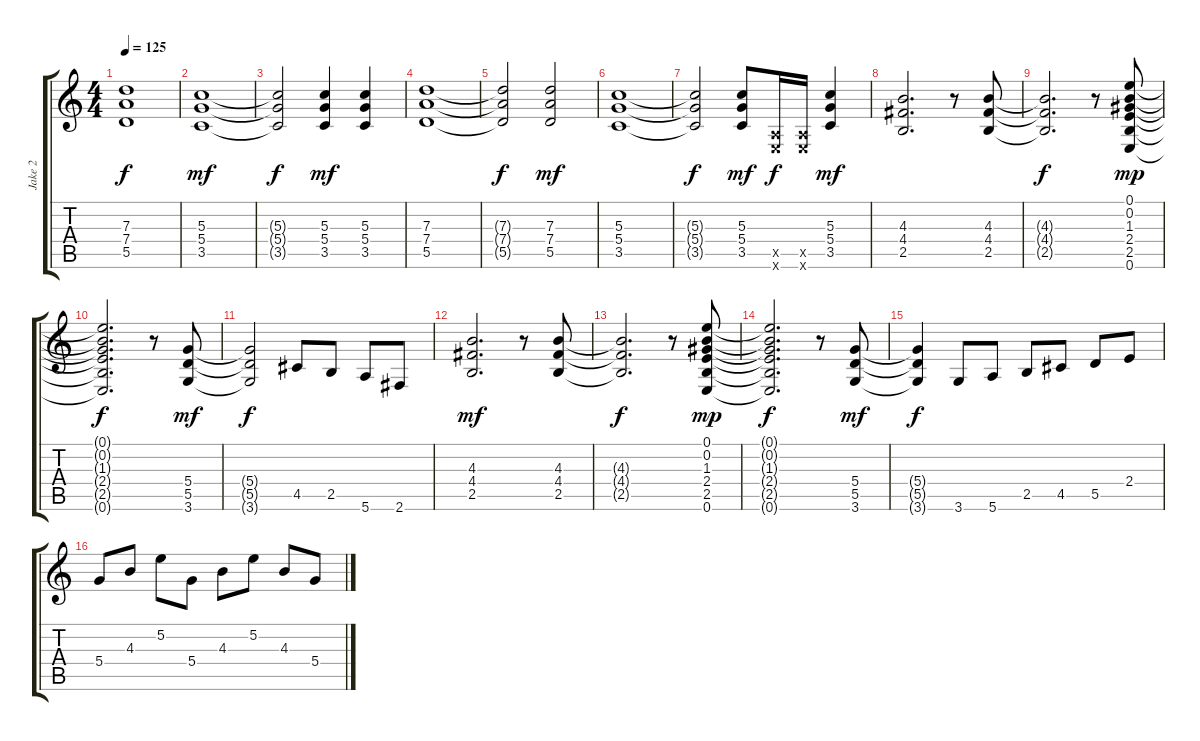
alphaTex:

\track ("Jake 2" "Jake 2") {instrument electricguitarclean}
\staff {score tabs}
\tuning (E4 B3 G3 D3 A2 E2) {hide}
\ts (4 4)
\tempo 125
\clef g2
\ks c
(7.3{t} 7.4{t} 5.5{t}).1{dy f} |
(5.3 5.4 3.5).1{dy mf} |
(5.3{t} 5.4{t} 3.5{t}).2{dy f} (5.3 5.4 3.5).4{dy mf} (5.3 5.4 3.5).4 |
(7.3 7.4 5.5).1 |
(7.3{t} 7.4{t} 5.5{t}).2{dy f} (7.3 7.4 5.5).2{dy mf} |
(5.3 5.4 3.5).1 |
(5.3{t} 5.4{t} 3.5{t}).2{dy f} (5.3 5.4 3.5).8{dy mf} (0.5{x} 0.6{x}).16{dy f} (0.5{x} 0.6{x}).16 (5.3 5.4 3.5).4{dy mf} |
(4.3 4.4 2.5).2{d} r.8 (4.3 4.4 2.5).8 |
(4.3{t} 4.4{t} 2.5{t}).2{d dy f} r.8 (0.1 0.2 1.3 2.4 2.5 0.6).8{dy mp} |
(0.1{t} 0.2{t} 1.3{t} 2.4{t} 2.5{t} 0.6{t}).2{d dy f} r.8 (5.4 5.5 3.6).8{dy mf} |
(5.4{t} 5.5{t} 3.6{t}).2{dy f} 4.5.8 2.5.8 5.6.8 2.6.8 |
(4.3 4.4 2.5).2{d dy mf} r.8 (4.3 4.4 2.5).8 |
(4.3{t} 4.4{t} 2.5{t}).2{d dy f} r.8 (0.1 0.2 1.3 2.4 2.5 0.6).8{dy mp} |
(0.1{t} 0.2{t} 1.3{t} 2.4{t} 2.5{t} 0.6{t}).2{d dy f} r.8 (5.4 5.5 3.6).8{dy mf} |
(5.4{t} 5.5{t} 3.6{t}).4{dy f} 3.6.8 5.6.8 2.5.8 4.5.8 5.5.8 2.4.8 |
5.4.8{instrument electricguitarclean} 4.3.8 5.2.8 5.4.8 4.3.8 5.2.8 4.3.8 5.4.8
